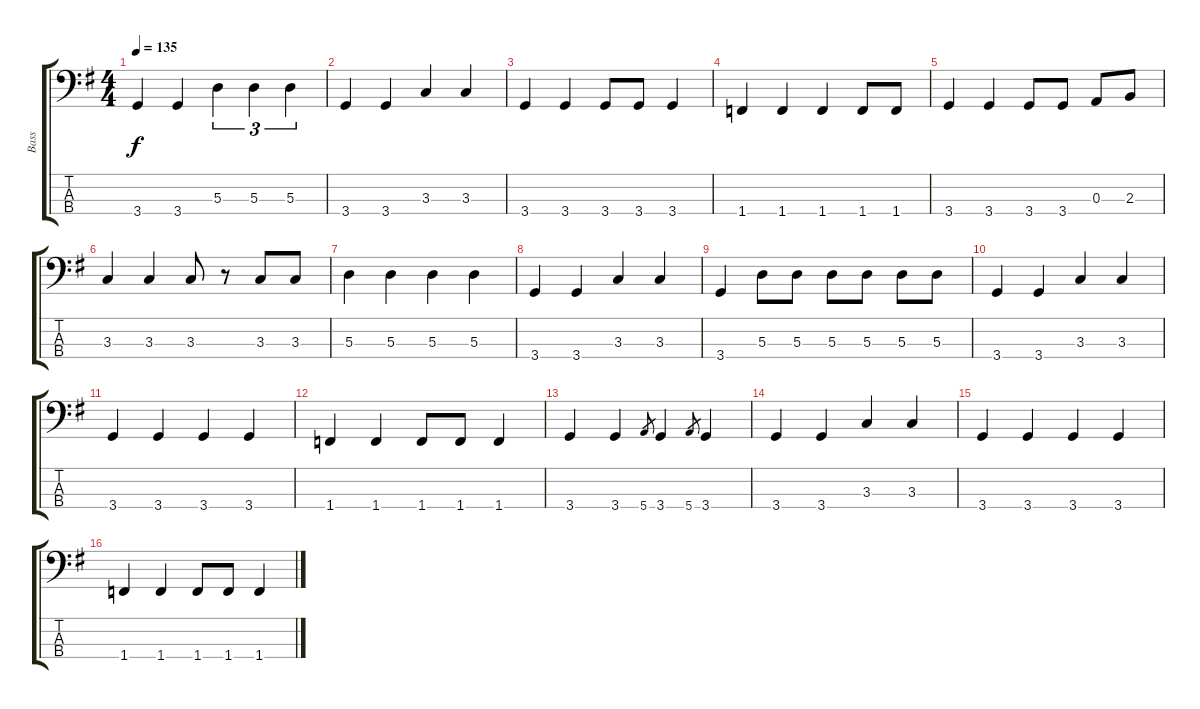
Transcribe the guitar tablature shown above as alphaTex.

\track ("Bass" "Bass") {instrument electricbassfinger}
\staff {score tabs}
\tuning (G2 D2 A1 E1) {hide}
\ts (4 4)
\tempo 135
\clef f4
\ks g
3.4.4{dy f} 3.4.4 5.3.4{tu (3 2)} 5.3.4{tu (3 2)} 5.3.4{tu (3 2)} |
3.4.4 3.4.4 3.3.4 3.3.4 |
3.4.4 3.4.4 3.4.8 3.4.8 3.4.4 |
1.4.4 1.4.4 1.4.4 1.4.8 1.4.8 |
3.4.4 3.4.4 3.4.8 3.4.8 0.3.8 2.3.8 |
3.3.4 3.3.4 3.3.8 r.8 3.3.8 3.3.8 |
5.3.4 5.3.4 5.3.4 5.3.4 |
3.4.4 3.4.4 3.3.4 3.3.4 |
3.4.4 5.3.8 5.3.8 5.3.8 5.3.8 5.3.8 5.3.8 |
3.4.4 3.4.4 3.3.4 3.3.4 |
3.4.4 3.4.4 3.4.4 3.4.4 |
1.4.4 1.4.4 1.4.8 1.4.8 1.4.4 |
3.4.4 3.4.4 5.4.8{gr} 3.4.4 5.4.8{gr} 3.4.4 |
3.4.4 3.4.4 3.3.4 3.3.4 |
3.4.4 3.4.4 3.4.4 3.4.4 |
1.4.4 1.4.4 1.4.8 1.4.8 1.4.4
